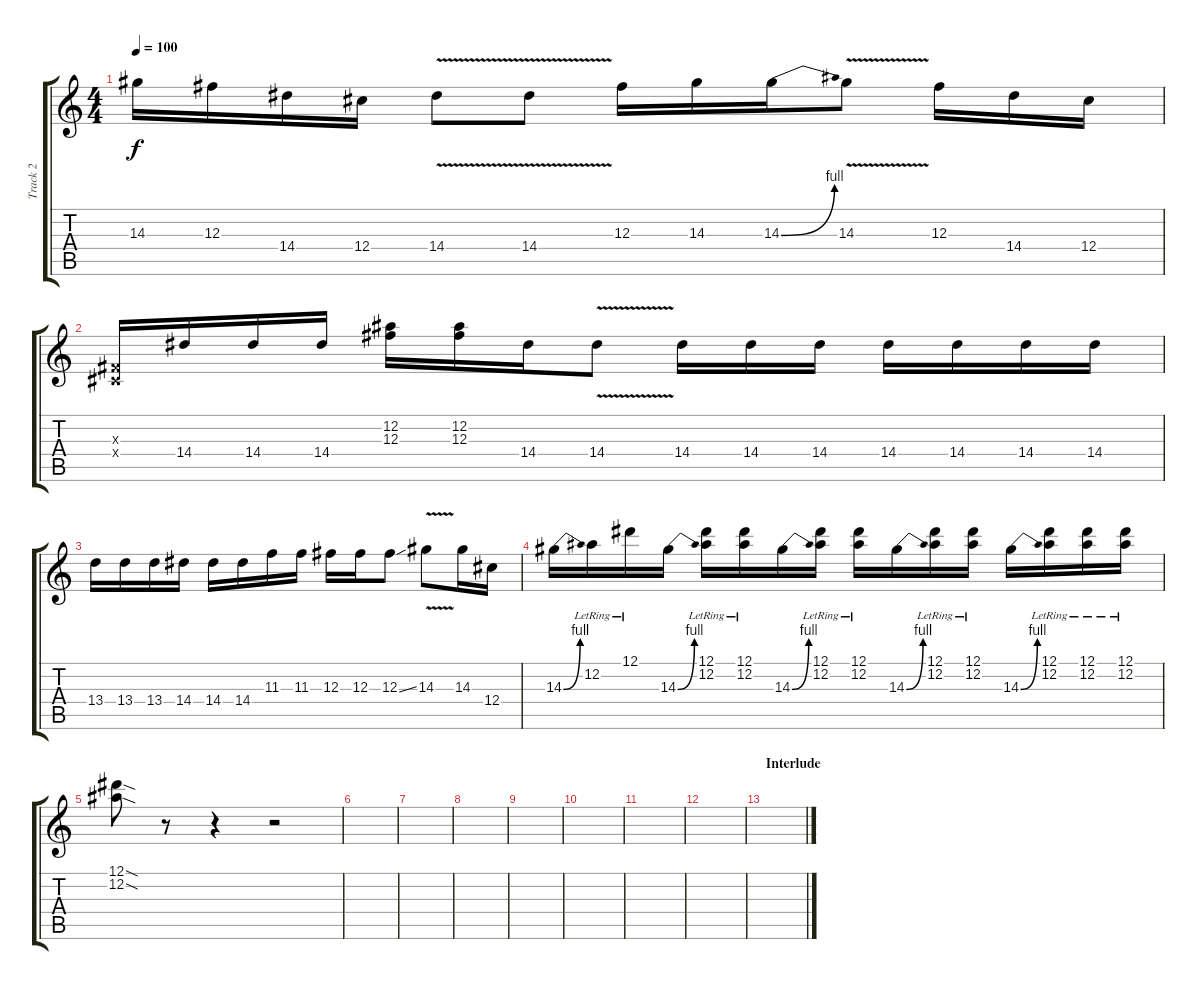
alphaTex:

\track ("Track 2" "Track 2") {instrument distortionguitar}
\staff {score tabs}
\tuning (Eb4 Bb3 Gb3 Db3 Ab2 Eb2) {hide}
\ts (4 4)
\tempo 100
\clef g2
\ks c
14.3.16{dy f} 12.3.16 14.4.16 12.4.16 14.4{v}.8 14.4{v}.8 12.3.16 14.3.16 14.3{be (bend 0 0 60 4)}.16 14.3{v}.8 12.3.16 14.4.16 12.4.16 |
(0.3{x} 0.4{x}).16 14.4.16 14.4.16 14.4.16 (12.2 12.3).16 (12.2 12.3).16 14.4.16 14.4{v}.8 14.4.16 14.4.16 14.4.16 14.4.16 14.4.16 14.4.16 14.4.16 |
13.4.16 13.4.16 13.4.16 14.4.16 14.4.16 14.4.16 11.3.16 11.3.16 12.3.16 12.3.16 12.3{ss}.8 14.3{v}.8 14.3.16 12.4.16 |
14.3{be (bend 0 0 60 4)}.16 12.2{lr}.16 12.1{lr}.16 14.3{be (bend 0 0 60 4)}.16 (12.1{lr} 12.2{lr}).16 (12.1{lr} 12.2{lr}).16 14.3{be (bend 0 0 60 4)}.16 (12.1{lr} 12.2{lr}).16 (12.1{lr} 12.2{lr}).16 14.3{be (bend 0 0 60 4)}.16 (12.1{lr} 12.2{lr}).16 (12.1{lr} 12.2{lr}).16 14.3{be (bend 0 0 60 4)}.16 (12.1{lr} 12.2{lr}).16 (12.1{lr} 12.2{lr}).16 (12.1{lr} 12.2{lr}).16 |
(12.1{sod} 12.2{sod}).8 r.8 r.4 r.2 |
|
|
|
|
|
|
|
\section ("" "Interlude")
